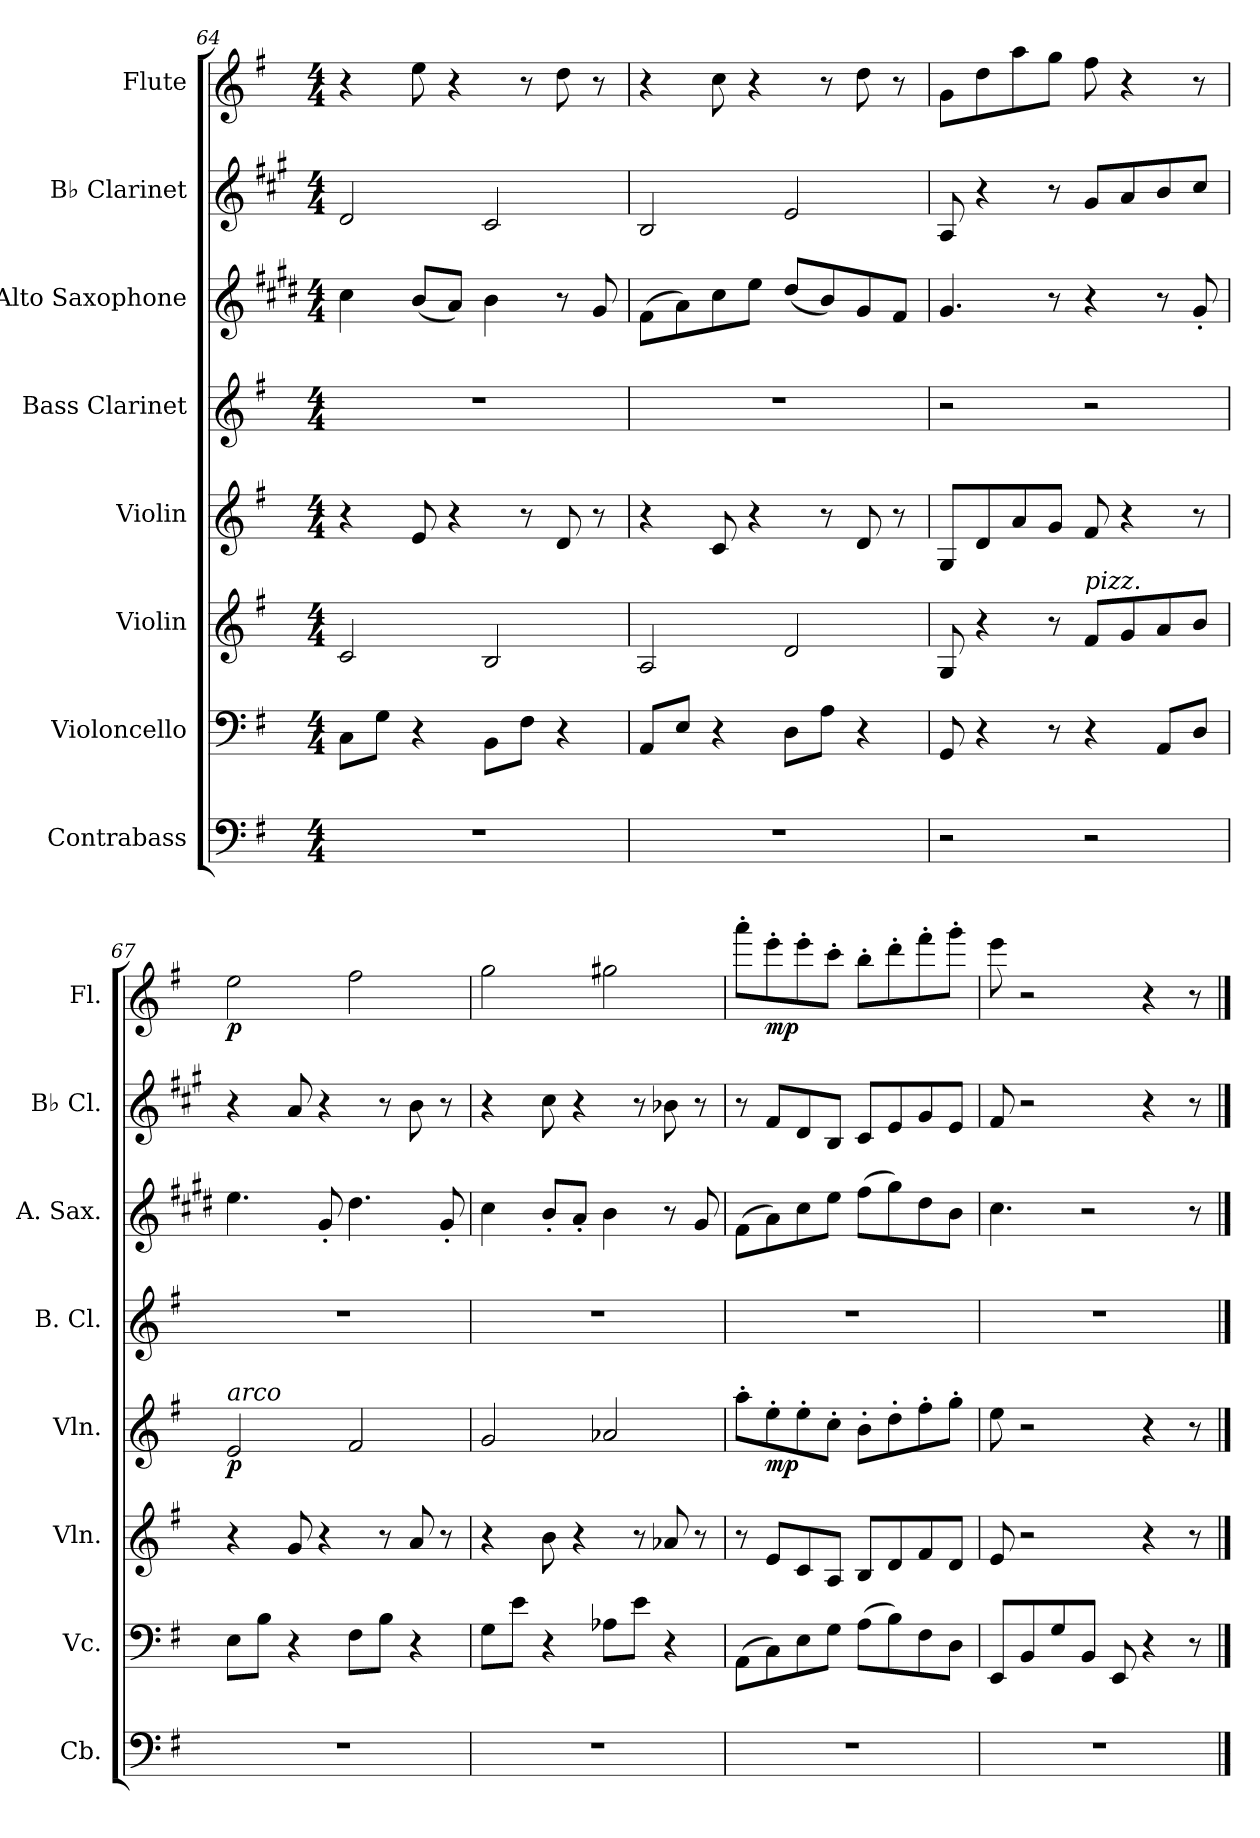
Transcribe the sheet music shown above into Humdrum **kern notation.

**kern	**kern	**kern	**kern	**dynam	**kern	**kern	**kern	**kern	**dynam
*part8	*part7	*part6	*part5	*part5	*part4	*part3	*part2	*part1	*part1
*staff8	*staff7	*staff6	*staff5	*staff5	*staff4	*staff3	*staff2	*staff1	*staff1
*I"Contrabass	*I"Violoncello	*I"Violin	*I"Violin	*	*I"Bass Clarinet	*I"Alto Saxophone	*I"B♭ Clarinet	*I"Flute	*
*I'Cb.	*I'Vc.	*I'Vln.	*I'Vln.	*	*I'B. Cl.	*I'A. Sax.	*I'B♭ Cl.	*I'Fl.	*
*clefF4	*clefF4	*clefG2	*clefG2	*	*clefG2	*clefG2	*clefG2	*clefG2	*
*ITrd7c12	*	*	*	*	*ITrd8c14	*ITrd5c9	*ITrd1c2	*	*
*k[f#]	*k[f#]	*k[f#]	*k[f#]	*	*k[f#]	*k[f#]	*k[f#]	*k[f#]	*
*M4/4	*M4/4	*M4/4	*M4/4	*	*M4/4	*M4/4	*M4/4	*M4/4	*
=64	=64	=64	=64	=64	=64	=64	=64	=64	=64
1r	8C\L	2c/	4r	.	1r	4e\	2c/	4r	.
.	8G\J	.	.	.	.	.	.	.	.
.	4r	.	8e/	.	.	(8d/L	.	8ee\	.
.	.	.	4r	.	.	8c/J)	.	4r	.
.	8BB\L	2B/	.	.	.	4d\	2B/	.	.
.	8F#\J	.	8r	.	.	.	.	8r	.
.	4r	.	8d/	.	.	8r	.	8dd\	.
.	.	.	8r	.	.	8B/	.	8r	.
=65	=65	=65	=65	=65	=65	=65	=65	=65	=65
1r	8AA/L	2A/	4r	.	1r	(8A\L	2A/	4r	.
.	8E/J	.	.	.	.	8c\)	.	.	.
.	4r	.	8c/	.	.	8e\	.	8cc\	.
.	.	.	4r	.	.	8g\J	.	4r	.
.	8D\L	2d/	.	.	.	(8f#/L	2d/	.	.
.	8A\J	.	8r	.	.	8d/)	.	8r	.
.	4r	.	8d/	.	.	8B/	.	8dd\	.
.	.	.	8r	.	.	8A/J	.	8r	.
!!LO:PB:g=z
=66	=66	=66	=66	=66	=66	=66	=66	=66	=66
2r	8GG/	8G/	8G/L	.	2r	4.B/	8G/	8g\L	.
.	4r	4r	8d/	.	.	.	4r	8dd\	.
.	.	.	8a/	.	.	.	.	8aa\	.
.	8r	8r	8g/J	.	.	8r	8r	8gg\J	.
!	!	!LO:TX:a:i:t=pizz.	!	!	!	!	!	!	!
2r	4r	8f#/L	8f#/	.	2r	4r	8f#/L	8ff#\	.
.	.	8g/	4r	.	.	.	8g/	4r	.
.	8AA/L	8a/	.	.	.	8r	8a/	.	.
.	8D/J	8b/J	8r	.	.	8B'/	8b/J	8r	.
=67	=67	=67	=67	=67	=67	=67	=67	=67	=67
!	!	!	!LO:TX:a:i:t=arco	!	!	!	!	!	!
!	!	!	!	!LO:DY:b	!	!	!	!	!LO:DY:b
1r	8E\L	4r	2e/	p	1r	4.g\	4r	2ee\	p
.	8B\J	.	.	.	.	.	.	.	.
.	4r	8g/	.	.	.	.	8g/	.	.
.	.	4r	.	.	.	8B'/	4r	.	.
.	8F#\L	.	2f#/	.	.	4.f#\	.	2ff#\	.
.	8B\J	8r	.	.	.	.	8r	.	.
.	4r	8a/	.	.	.	.	8a\	.	.
.	.	8r	.	.	.	8B'/	8r	.	.
=68	=68	=68	=68	=68	=68	=68	=68	=68	=68
1r	8G\L	4r	2g/	.	1r	4e\	4r	2gg\	.
.	8e\J	.	.	.	.	.	.	.	.
.	4r	8b\	.	.	.	8d'/L	8b\	.	.
.	.	4r	.	.	.	8c'/J	4r	.	.
.	8A-X\L	.	2a-X/	.	.	4d\	.	2gg#X\	.
.	8e\J	8r	.	.	.	.	8r	.	.
.	4r	8a-X/	.	.	.	8r	8a-X\	.	.
.	.	8r	.	.	.	8B/	8r	.	.
=69	=69	=69	=69	=69	=69	=69	=69	=69	=69
1r	(8AA\L	8r	8aa'\L	.	1r	(8A\L	8r	8aaa'\L	.
!	!	!	!	!LO:DY:b	!	!	!	!	!LO:DY:b
.	8C\)	8e/L	8ee'\	mp	.	8c\)	8e/L	8eee'\	mp
.	8E\	8c/	8ee'\	.	.	8e\	8c/	8eee'\	.
.	8G\J	8A/J	8cc'\J	.	.	8g\J	8A/J	8ccc'\J	.
.	(8A\L	8B/L	8b'\L	.	.	(8a\L	8B/L	8bb'\L	.
.	8B\)	8d/	8dd'\	.	.	8b\)	8d/	8ddd'\	.
.	8F#\	8f#/	8ff#'\	.	.	8f#\	8f#/	8fff#'\	.
.	8D\J	8d/J	8gg'\J	.	.	8d\J	8d/J	8ggg'\J	.
!!LO:PB:g=z
=70	=70	=70	=70	=70	=70	=70	=70	=70	=70
1r	8EE/L	8e/	8ee\	.	1r	4.e\	8e/	8eee\	.
.	8BB/	2r	2r	.	.	.	2r	2r	.
.	8G/	.	.	.	.	.	.	.	.
.	8BB/J	.	.	.	.	2r	.	.	.
.	8EE/	.	.	.	.	.	.	.	.
.	4r	4r	4r	.	.	.	4r	4r	.
.	8r	8r	8r	.	.	8r	8r	8r	.
==	==	==	==	==	==	==	==	==	==
*-	*-	*-	*-	*-	*-	*-	*-	*-	*-
